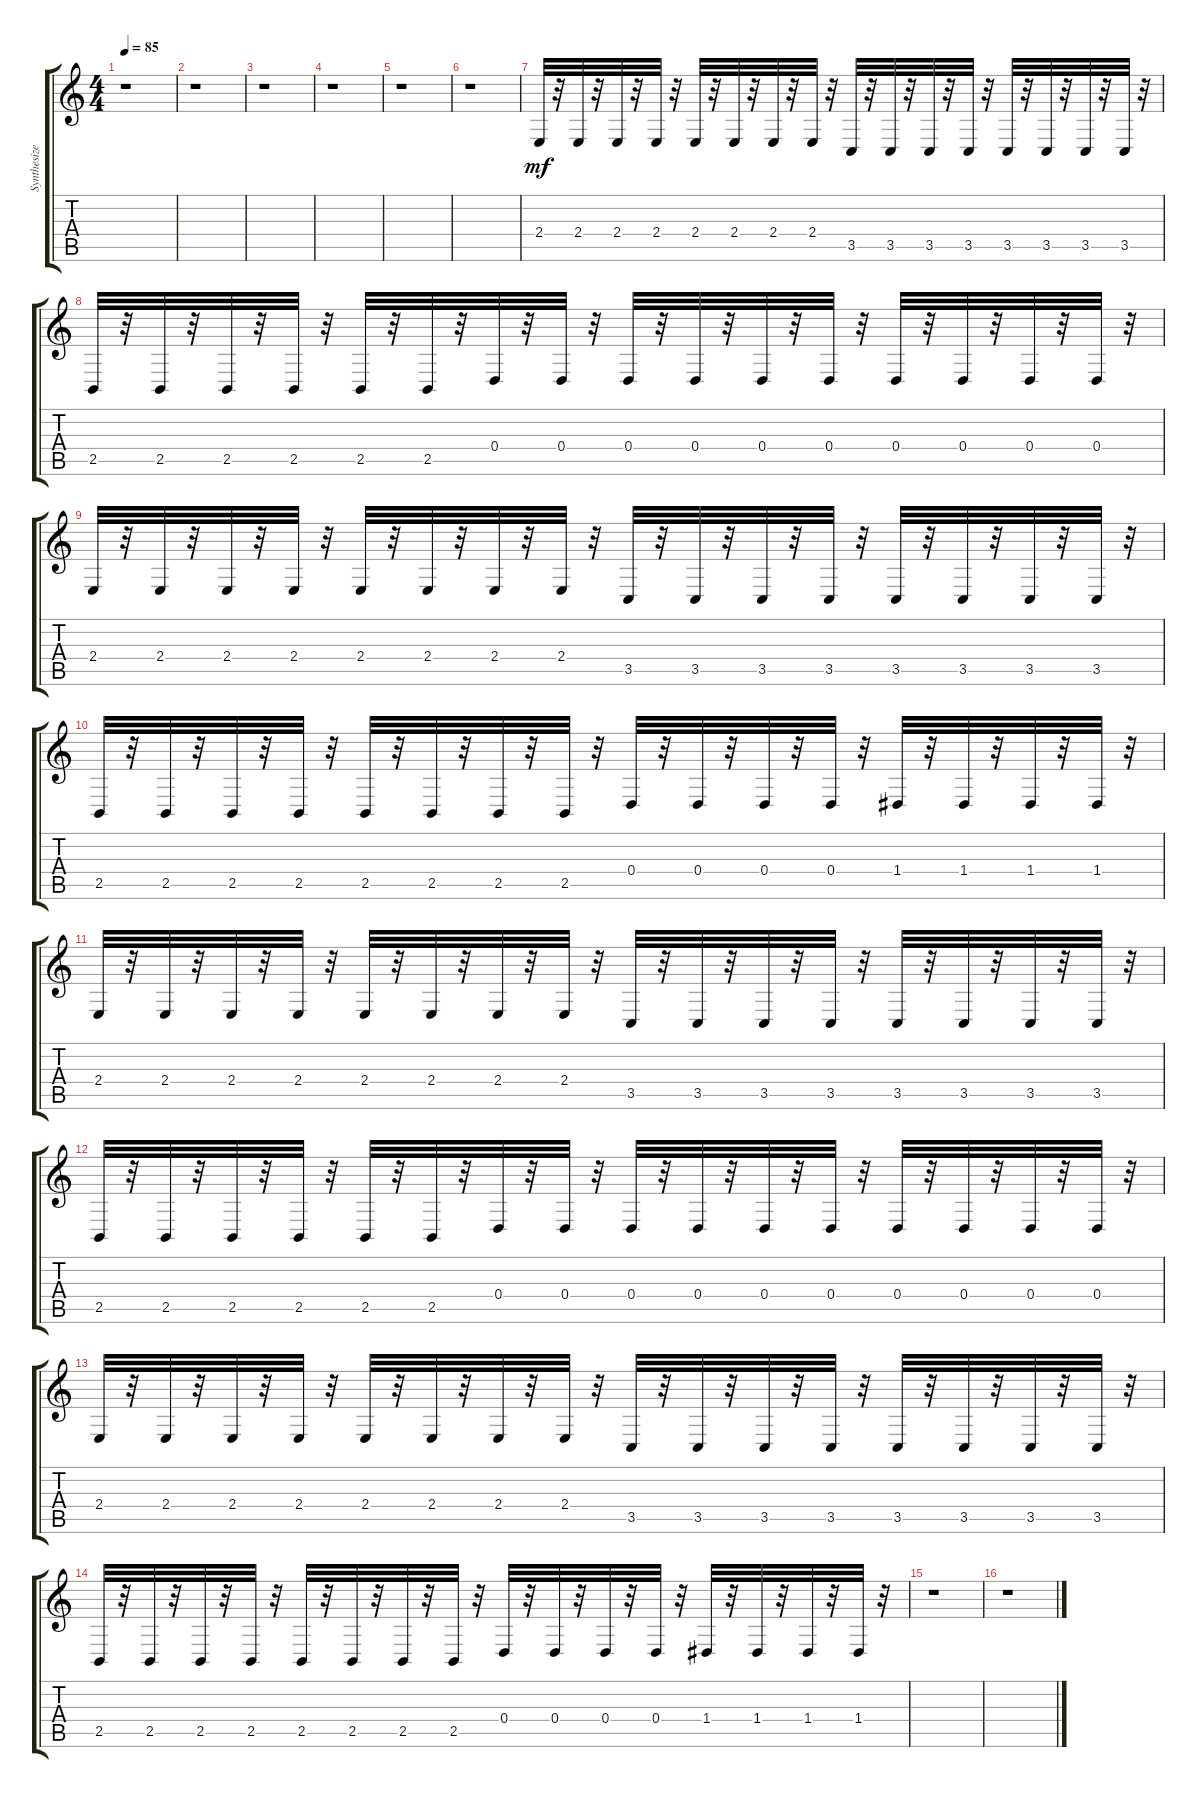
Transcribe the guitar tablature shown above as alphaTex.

\track ("Synthesizer" "Synthesize") {instrument lead1square}
\staff {score tabs}
\tuning (E4 B3 G3 D3 A2 E2) {hide}
\ts (4 4)
\tempo 85
\clef g2
\ks c
r.1{dy mf} |
r.1 |
r.1 |
r.1 |
r.1 |
r.1 |
2.4.32 r.32 2.4.32 r.32 2.4.32 r.32 2.4.32 r.32 2.4.32 r.32 2.4.32 r.32 2.4.32 r.32 2.4.32 r.32 3.5.32 r.32 3.5.32 r.32 3.5.32 r.32 3.5.32 r.32 3.5.32 r.32 3.5.32 r.32 3.5.32 r.32 3.5.32 r.32 |
2.5.32 r.32 2.5.32 r.32 2.5.32 r.32 2.5.32 r.32 2.5.32 r.32 2.5.32 r.32 0.4.32 r.32 0.4.32 r.32 0.4.32 r.32 0.4.32 r.32 0.4.32 r.32 0.4.32 r.32 0.4.32 r.32 0.4.32 r.32 0.4.32 r.32 0.4.32 r.32 |
2.4.32 r.32 2.4.32 r.32 2.4.32 r.32 2.4.32 r.32 2.4.32 r.32 2.4.32 r.32 2.4.32 r.32 2.4.32 r.32 3.5.32 r.32 3.5.32 r.32 3.5.32 r.32 3.5.32 r.32 3.5.32 r.32 3.5.32 r.32 3.5.32 r.32 3.5.32 r.32 |
2.5.32 r.32 2.5.32 r.32 2.5.32 r.32 2.5.32 r.32 2.5.32 r.32 2.5.32 r.32 2.5.32 r.32 2.5.32 r.32 0.4.32 r.32 0.4.32 r.32 0.4.32 r.32 0.4.32 r.32 1.4.32 r.32 1.4.32 r.32 1.4.32 r.32 1.4.32 r.32 |
2.4.32 r.32 2.4.32 r.32 2.4.32 r.32 2.4.32 r.32 2.4.32 r.32 2.4.32 r.32 2.4.32 r.32 2.4.32 r.32 3.5.32 r.32 3.5.32 r.32 3.5.32 r.32 3.5.32 r.32 3.5.32 r.32 3.5.32 r.32 3.5.32 r.32 3.5.32 r.32 |
2.5.32 r.32 2.5.32 r.32 2.5.32 r.32 2.5.32 r.32 2.5.32 r.32 2.5.32 r.32 0.4.32 r.32 0.4.32 r.32 0.4.32 r.32 0.4.32 r.32 0.4.32 r.32 0.4.32 r.32 0.4.32 r.32 0.4.32 r.32 0.4.32 r.32 0.4.32 r.32 |
2.4.32 r.32 2.4.32 r.32 2.4.32 r.32 2.4.32 r.32 2.4.32 r.32 2.4.32 r.32 2.4.32 r.32 2.4.32 r.32 3.5.32 r.32 3.5.32 r.32 3.5.32 r.32 3.5.32 r.32 3.5.32 r.32 3.5.32 r.32 3.5.32 r.32 3.5.32 r.32 |
2.5.32 r.32 2.5.32 r.32 2.5.32 r.32 2.5.32 r.32 2.5.32 r.32 2.5.32 r.32 2.5.32 r.32 2.5.32 r.32 0.4.32 r.32 0.4.32 r.32 0.4.32 r.32 0.4.32 r.32 1.4.32 r.32 1.4.32 r.32 1.4.32 r.32 1.4.32 r.32 |
r.1 |
r.1
